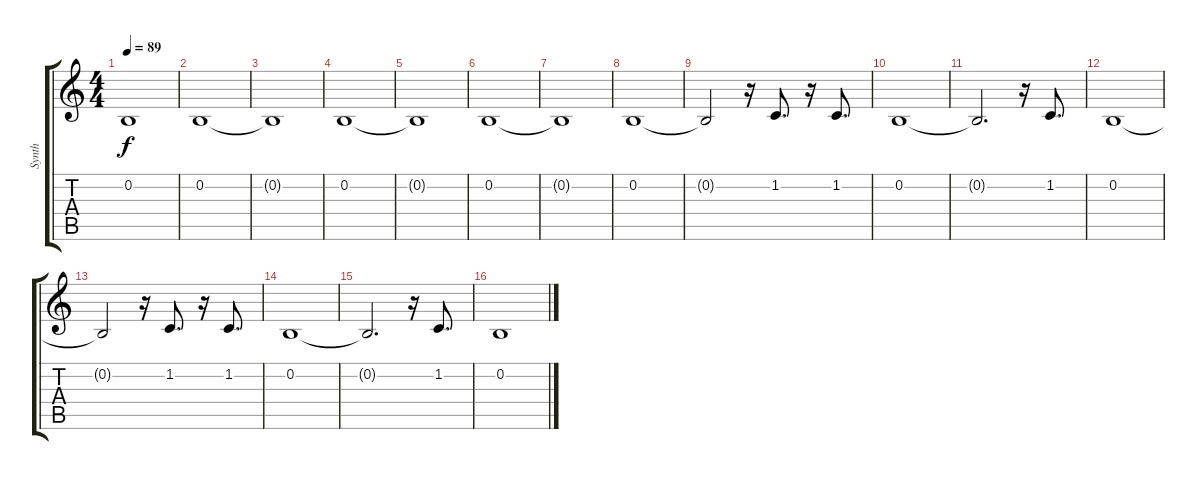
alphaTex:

\track ("Synth" "Synth") {instrument stringensemble2}
\staff {score tabs}
\tuning (E4 B3 G3 D3 A2 E2) {hide}
\ts (4 4)
\tempo 89
\clef g2
\ks c
0.2{t}.1{dy f} |
0.2.1 |
0.2{t}.1 |
0.2.1 |
0.2{t}.1 |
0.2.1 |
0.2{t}.1 |
0.2.1 |
0.2{t}.2 r.16 1.2.8{d} r.16 1.2.8{d} |
0.2.1 |
0.2{t}.2{d} r.16 1.2.8{d} |
0.2.1 |
0.2{t}.2 r.16 1.2.8{d} r.16 1.2.8{d} |
0.2.1 |
0.2{t}.2{d} r.16 1.2.8{d} |
0.2.1
